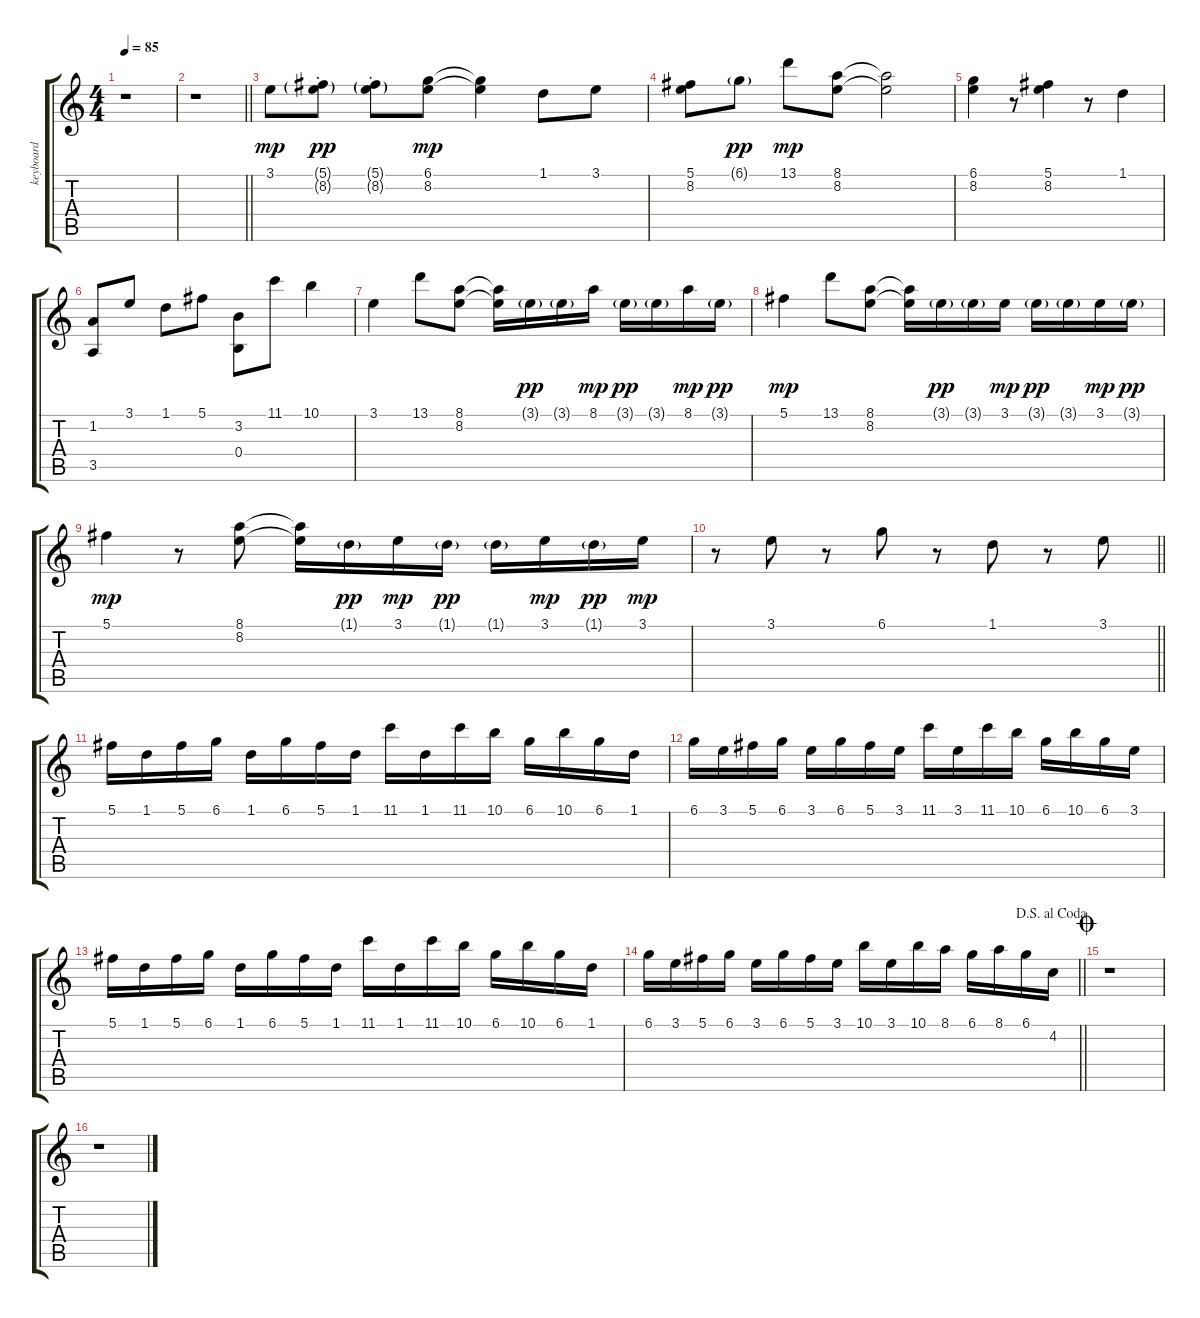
\track ("keyboard" "keyboard") {instrument acousticgrandpiano}
\staff {score tabs}
\tuning (Db5 Ab4 E4 B3 Gb3 B2) {hide}
\ts (4 4)
\tempo 85
\clef g2
\ks c
r.1{dy f} |
\barLineRight lightlight
r.1 |
3.1.8{dy mp} (5.1{g st} 8.2{g st}).8{dy pp} (5.1{g st} 8.2{g st}).8 (6.1 8.2).8{dy mp} (6.1{t} 8.2{t}).4 1.1.8 3.1.8 |
(5.1 8.2).8 6.1{g}.8{dy pp} 13.1.8{dy mp} (8.1 8.2).8 (8.1{t} 8.2{t}).2 |
(6.1 8.2).4 r.8 (5.1 8.2).4 r.8 1.1.4 |
(1.2 3.5).8 3.1.8 1.1.8 5.1.8 (3.2 0.4).8 11.1.8 10.1.4 |
3.1.4 13.1.8 (8.1 8.2).8 (8.1{t} 8.2{t}).16 3.1{g}.16{dy pp} 3.1{g}.16 8.1.16{dy mp} 3.1{g}.16{dy pp} 3.1{g}.16 8.1.16{dy mp} 3.1{g}.16{dy pp} |
5.1.4{dy mp} 13.1.8 (8.1 8.2).8 (8.1{t} 8.2{t}).16 3.1{g}.16{dy pp} 3.1{g}.16 3.1.16{dy mp} 3.1{g}.16{dy pp} 3.1{g}.16 3.1.16{dy mp} 3.1{g}.16{dy pp} |
5.1.4{dy mp} r.8 (8.1 8.2).8 (8.1{t} 8.2{t}).16 1.1{g}.16{dy pp} 3.1.16{dy mp} 1.1{g}.16{dy pp} 1.1{g}.16 3.1.16{dy mp} 1.1{g}.16{dy pp} 3.1.16{dy mp} |
\barLineRight lightlight
r.8 3.1.8 r.8 6.1.8 r.8 1.1.8 r.8 3.1.8 |
5.1.16 1.1.16 5.1.16 6.1.16 1.1.16 6.1.16 5.1.16 1.1.16 11.1.16 1.1.16 11.1.16 10.1.16 6.1.16 10.1.16 6.1.16 1.1.16 |
6.1.16 3.1.16 5.1.16 6.1.16 3.1.16 6.1.16 5.1.16 3.1.16 11.1.16 3.1.16 11.1.16 10.1.16 6.1.16 10.1.16 6.1.16 3.1.16 |
5.1.16 1.1.16 5.1.16 6.1.16 1.1.16 6.1.16 5.1.16 1.1.16 11.1.16 1.1.16 11.1.16 10.1.16 6.1.16 10.1.16 6.1.16 1.1.16 |
\jump dalsegnoalcoda
\barLineRight lightlight
6.1.16 3.1.16 5.1.16 6.1.16 3.1.16 6.1.16 5.1.16 3.1.16 10.1.16 3.1.16 10.1.16 8.1.16 6.1.16 8.1.16 6.1.16 4.2.16 |
\jump coda
r.1 |
r.1
